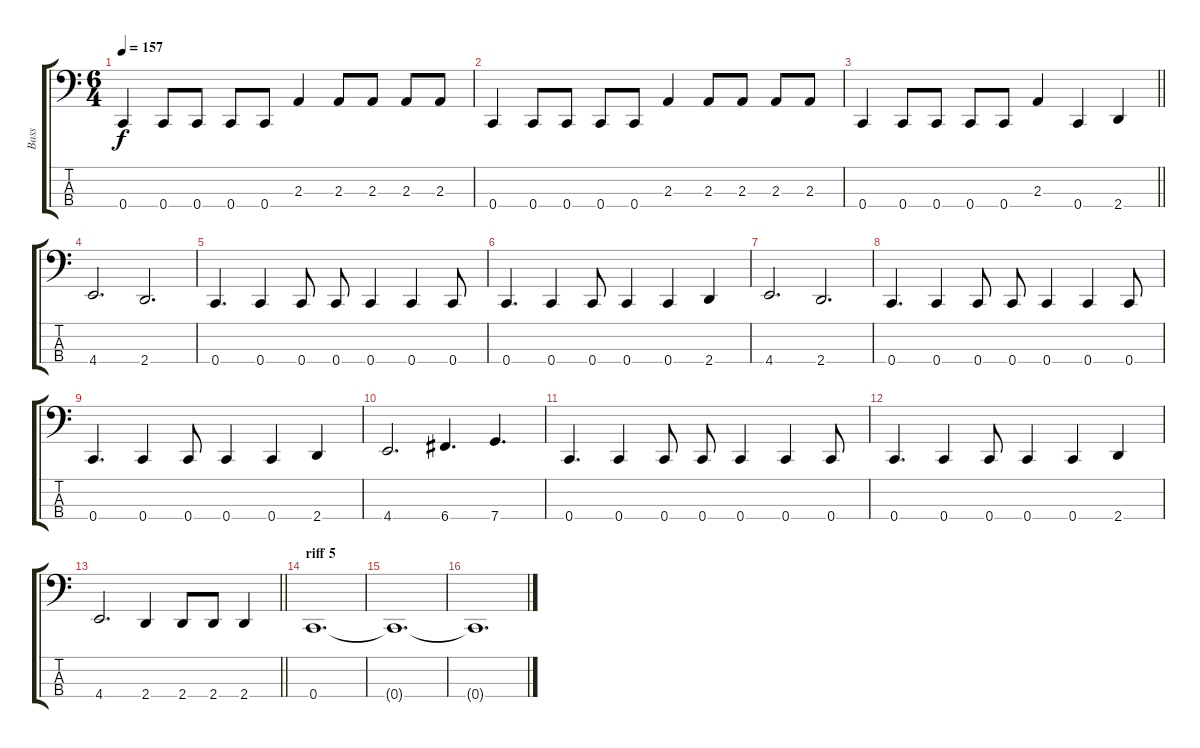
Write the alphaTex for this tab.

\track ("Bass" "Bass") {instrument electricbassfinger}
\staff {score tabs}
\tuning (G2 C2 G1 C1) {hide}
\ts (6 4)
\tempo 157
\clef f4
\ks c
0.4.4{dy f} 0.4.8 0.4.8 0.4.8 0.4.8 2.3.4 2.3.8 2.3.8 2.3.8 2.3.8 |
0.4.4 0.4.8 0.4.8 0.4.8 0.4.8 2.3.4 2.3.8 2.3.8 2.3.8 2.3.8 |
\barLineRight lightlight
0.4.4 0.4.8 0.4.8 0.4.8 0.4.8 2.3.4 0.4.4 2.4.4 |
4.4.2{d} 2.4.2{d} |
0.4.4{d} 0.4.4 0.4.8 0.4.8 0.4.4 0.4.4 0.4.8 |
0.4.4{d} 0.4.4 0.4.8 0.4.4 0.4.4 2.4.4 |
4.4.2{d} 2.4.2{d} |
0.4.4{d} 0.4.4 0.4.8 0.4.8 0.4.4 0.4.4 0.4.8 |
0.4.4{d} 0.4.4 0.4.8 0.4.4 0.4.4 2.4.4 |
4.4.2{d} 6.4.4{d} 7.4.4{d} |
0.4.4{d} 0.4.4 0.4.8 0.4.8 0.4.4 0.4.4 0.4.8 |
0.4.4{d} 0.4.4 0.4.8 0.4.4 0.4.4 2.4.4 |
\barLineRight lightlight
4.4.2{d} 2.4.4 2.4.8 2.4.8 2.4.4 |
\section ("" "riff 5")
0.4.1{d} |
0.4{t}.1{d} |
0.4{t}.1{d}
